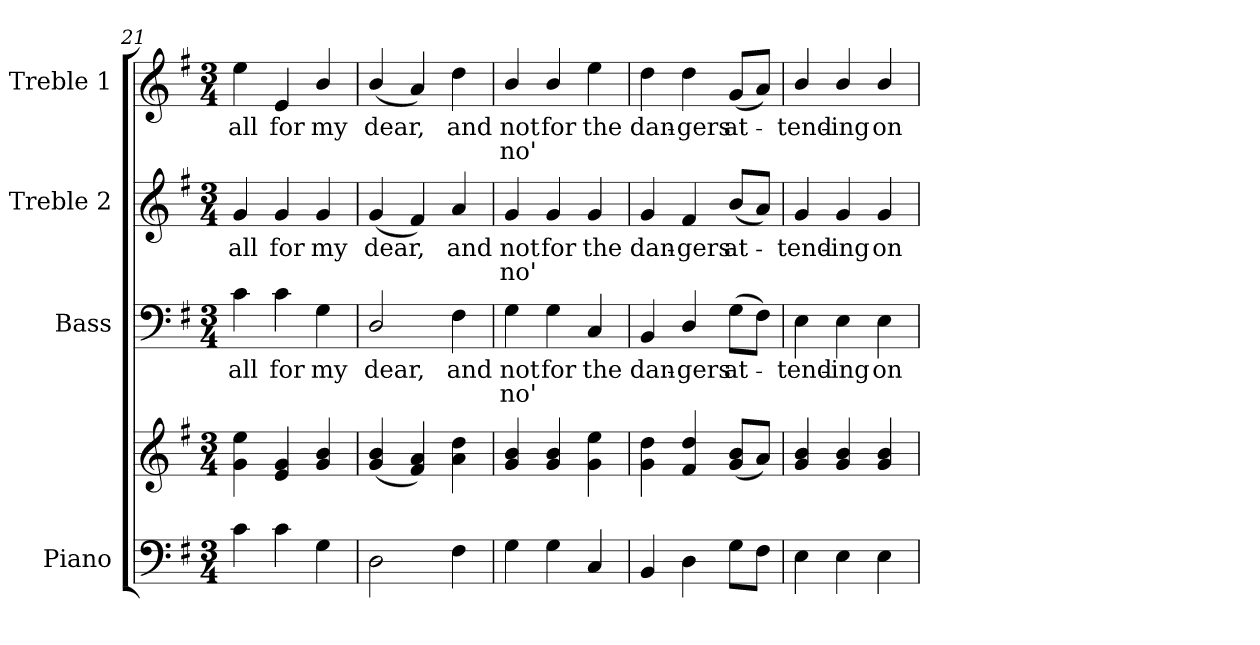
**kern	**kern	**kern	**text	**text	**kern	**text	**text	**kern	**text	**text
*part4	*part4	*part3	*part3	*part3	*part2	*part2	*part2	*part1	*part1	*part1
*staff5	*staff4	*staff3	*staff3	*staff3	*staff2	*staff2	*staff2	*staff1	*staff1	*staff1
*I"Piano	*	*I"Bass	*	*	*I"Treble 2	*	*	*I"Treble 1	*	*
*I'Pno.	*	*I'B.	*	*	*	*	*	*	*	*
*clefF4	*clefG2	*clefF4	*	*	*clefG2	*	*	*clefG2	*	*
*k[f#]	*k[f#]	*k[f#]	*	*	*k[f#]	*	*	*k[f#]	*	*
*G:	*G:	*G:	*	*	*G:	*	*	*G:	*	*
*M3/4	*M3/4	*M3/4	*	*	*M3/4	*	*	*M3/4	*	*
=21	=21	=21	=21	=21	=21	=21	=21	=21	=21	=21
!	!	!	!LO:LY:b:color=#000000	!	!	!	!	!	!	!
!	!	!	!	!	!	!LO:LY:b:color=#000000	!	!	!	!
!	!	!	!	!	!	!	!	!	!LO:LY:b:color=#000000	!
4ci\	4gi\ 4eei	4ci\	all	.	4gi/	all	.	4eei\	all	.
!	!	!	!LO:LY:b:color=#000000	!	!	!	!	!	!	!
!	!	!	!	!	!	!LO:LY:b:color=#000000	!	!	!	!
!	!	!	!	!	!	!	!	!	!LO:LY:b:color=#000000	!
4ci\	4ei/ 4gi	4ci\	for	.	4gi/	for	.	4ei/	for	.
!	!	!	!LO:LY:b:color=#000000	!	!	!	!	!	!	!
!	!	!	!	!	!	!LO:LY:b:color=#000000	!	!	!	!
!	!	!	!	!	!	!	!	!	!LO:LY:b:color=#000000	!
4Gi\	4gi/ 4bi	4Gi\	my	.	4gi/	my	.	4bi/	my	.
=22	=22	=22	=22	=22	=22	=22	=22	=22	=22	=22
!	!	!	!LO:LY:b:color=#000000	!	!	!	!	!	!	!
!	!	!	!	!	!	!LO:LY:b:color=#000000	!	!	!	!
!	!	!	!	!	!	!	!	!	!LO:LY:b:color=#000000	!
2Di\	(4gi/ 4bi	2Di/	dear,	.	(4gi/	dear,	.	(4bi/	dear,	.
.	4f#i/ 4ai)	.	.	.	4f#i/)	.	.	4ai/)	.	.
!	!	!	!LO:LY:b:color=#000000	!	!	!	!	!	!	!
!	!	!	!	!	!	!LO:LY:b:color=#000000	!	!	!	!
!	!	!	!	!	!	!	!	!	!LO:LY:b:color=#000000	!
4F#i\	4ai\ 4ddi	4F#i\	and	.	4ai/	and	.	4ddi\	and	.
=23	=23	=23	=23	=23	=23	=23	=23	=23	=23	=23
!	!	!	!LO:LY:b:color=#000000	!LO:LY:b:color=#000000	!	!	!	!	!	!
!	!	!	!	!	!	!LO:LY:b:color=#000000	!LO:LY:b:color=#000000	!	!	!
!	!	!	!	!	!	!	!	!	!LO:LY:b:color=#000000	!LO:LY:b:color=#000000
4Gi\	4gi/ 4bi	4Gi\	not	no'	4gi/	not	no'	4bi/	not	no'
!	!	!	!LO:LY:b:color=#000000	!	!	!	!	!	!	!
!	!	!	!	!	!	!LO:LY:b:color=#000000	!	!	!	!
!	!	!	!	!	!	!	!	!	!LO:LY:b:color=#000000	!
4Gi\	4gi/ 4bi	4Gi\	for	.	4gi/	for	.	4bi/	for	.
!	!	!	!LO:LY:b:color=#000000	!	!	!	!	!	!	!
!	!	!	!	!	!	!LO:LY:b:color=#000000	!	!	!	!
!	!	!	!	!	!	!	!	!	!LO:LY:b:color=#000000	!
4Ci/	4gi\ 4eei	4Ci/	the	.	4gi/	the	.	4eei\	the	.
!!LO:PB:g=z
=24	=24	=24	=24	=24	=24	=24	=24	=24	=24	=24
!	!	!	!LO:LY:b:color=#000000	!	!	!	!	!	!	!
!	!	!	!	!	!	!LO:LY:b:color=#000000	!	!	!	!
!	!	!	!	!	!	!	!	!	!LO:LY:b:color=#000000	!
4BBi/	4gi\ 4ddi	4BBi/	dan-	.	4gi/	dan-	.	4ddi\	dan-	.
!	!	!	!LO:LY:b:color=#000000	!	!	!	!	!	!	!
!	!	!	!	!	!	!LO:LY:b:color=#000000	!	!	!	!
!	!	!	!	!	!	!	!	!	!LO:LY:b:color=#000000	!
4Di\	4f#i/ 4ddi	4Di/	-gers	.	4f#i/	-gers	.	4ddi\	-gers	.
!	!	!	!LO:LY:b:color=#000000	!	!	!	!	!	!	!
!	!	!	!	!	!	!LO:LY:b:color=#000000	!	!	!	!
!	!	!	!	!	!	!	!	!	!LO:LY:b:color=#000000	!
8Gi\L	(8gi/ 8biL	(8Gi\L	at-	.	(8bi/L	at-	.	(8gi/L	at-	.
8F#i\J	8ai/J)	8F#i\J)	.	.	8ai/J)	.	.	8ai/J)	.	.
=25	=25	=25	=25	=25	=25	=25	=25	=25	=25	=25
!	!	!	!LO:LY:b:color=#000000	!	!	!	!	!	!	!
!	!	!	!	!	!	!LO:LY:b:color=#000000	!	!	!	!
!	!	!	!	!	!	!	!	!	!LO:LY:b:color=#000000	!
4Ei\	4gi/ 4bi	4Ei\	-tend-	.	4gi/	-tend-	.	4bi/	-tend-	.
!	!	!	!LO:LY:b:color=#000000	!	!	!	!	!	!	!
!	!	!	!	!	!	!LO:LY:b:color=#000000	!	!	!	!
!	!	!	!	!	!	!	!	!	!LO:LY:b:color=#000000	!
4Ei\	4gi/ 4bi	4Ei\	-ing	.	4gi/	-ing	.	4bi/	-ing	.
!	!	!	!LO:LY:b:color=#000000	!	!	!	!	!	!	!
!	!	!	!	!	!	!LO:LY:b:color=#000000	!	!	!	!
!	!	!	!	!	!	!	!	!	!LO:LY:b:color=#000000	!
4Ei\	4gi/ 4bi	4Ei\	on	.	4gi/	on	.	4bi/	on	.
=	=	=	=	=	=	=	=	=	=	=
*-	*-	*-	*-	*-	*-	*-	*-	*-	*-	*-
